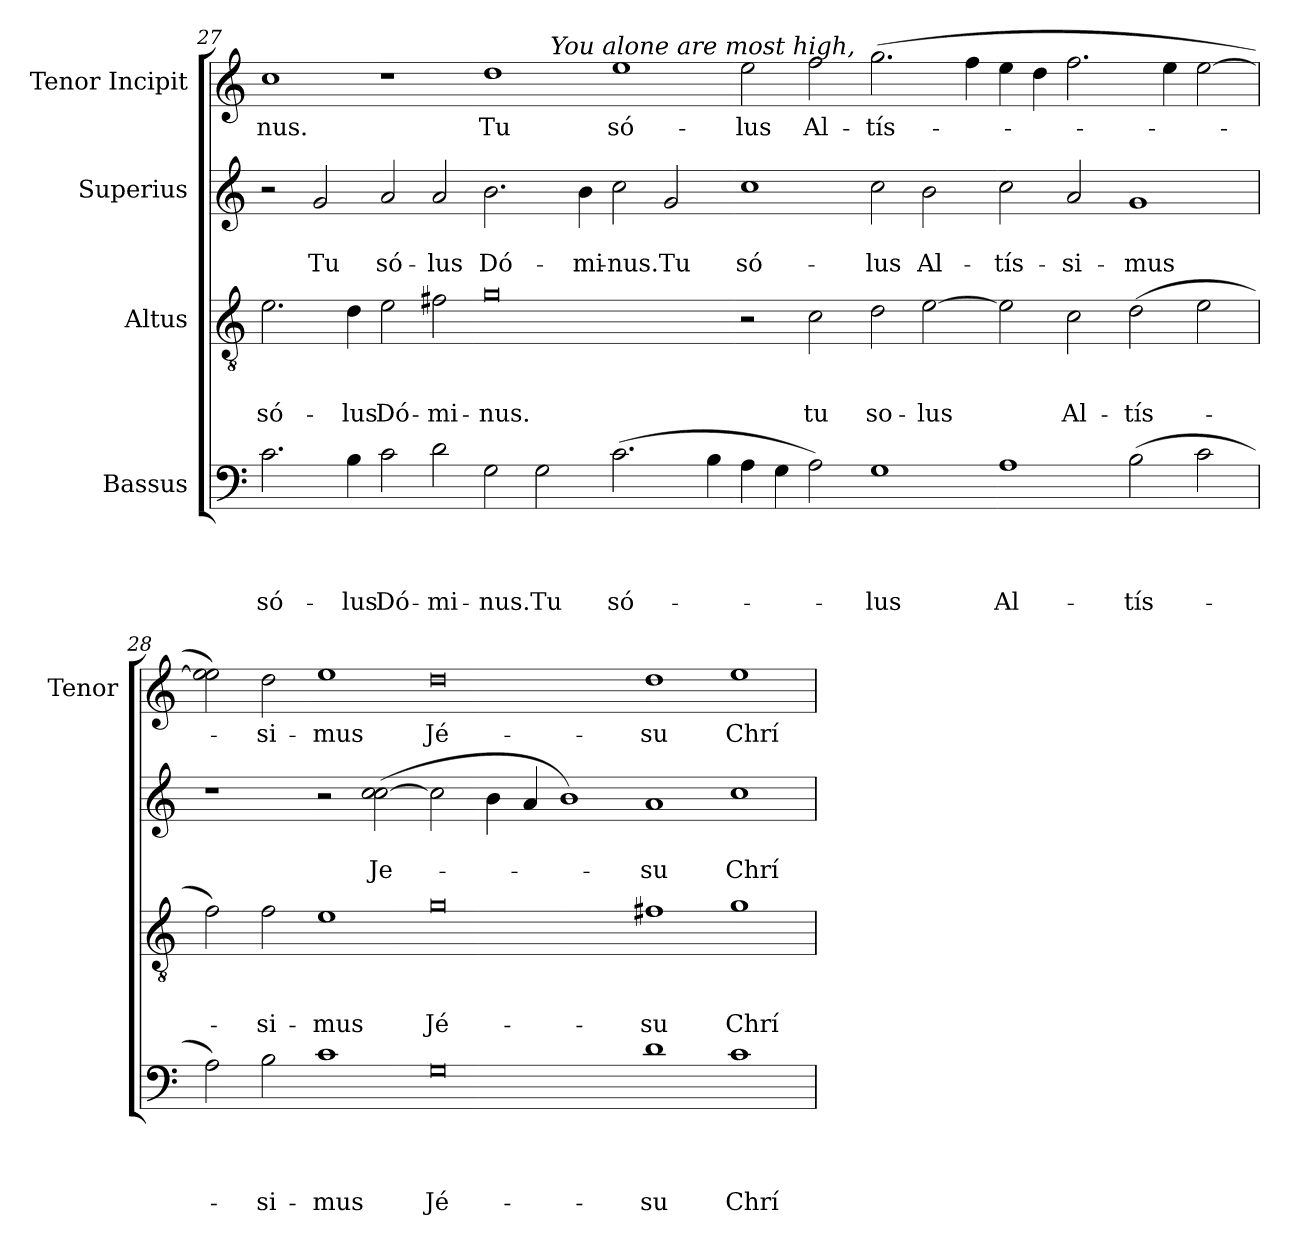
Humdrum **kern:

**kern	**text	**text	**text	**text	**kern	**text	**text	**text	**kern	**text	**text	**kern	**text
*part4	*part4	*part4	*part4	*part4	*part3	*part3	*part3	*part3	*part2	*part2	*part2	*part1	*part1
*staff4	*staff4	*staff4	*staff4	*staff4	*staff3	*staff3	*staff3	*staff3	*staff2	*staff2	*staff2	*staff1	*staff1
*I"Bassus	*	*	*	*	*I"Altus	*	*	*	*I"Superius	*	*	*I"Tenor Incipit	*
*	*	*	*	*	*	*	*	*	*	*	*	*I'Tenor	*
!!LO:PB:g=z
*clefF4	*	*	*	*	*clefGv2	*	*	*	*clefG2	*	*	*clefG2	*
*k[]	*	*	*	*	*k[]	*	*	*	*k[]	*	*	*k[]	*
*C:	*	*	*	*	*C:	*	*	*	*C:	*	*	*C:	*
=27	=27	=27	=27	=27	=27	=27	=27	=27	=27	=27	=27	=27	=27
!	!	!	!	!LO:LY:b	!	!	!	!LO:LY:b	!	!	!	!	!LO:LY:b
*	*	*	*	*	*	*	*	*	*	*	*	*^	*
2.c\	.	.	.	só-	2.e\	.	.	só-	2r	.	.	1cc	1ryy	-nus.
!	!	!	!	!	!	!	!	!	!	!	!LO:LY:b	!	!	!
.	.	.	.	.	.	.	.	.	2g/	.	Tu	.	.	.
!	!	!	!	!LO:LY:b	!	!	!	!LO:LY:b	!	!	!	!	!	!
4B\	.	.	.	-lus	4d\	.	.	-lus	.	.	.	.	.	.
!	!	!	!	!LO:LY:b	!	!	!	!LO:LY:b	!	!	!LO:LY:b	!	!	!
2c\	.	.	.	Dó-	2e\	.	.	Dó-	2a/	.	só-	1r	1ryy	.
!	!	!	!	!LO:LY:b	!	!	!	!LO:LY:b	!	!	!LO:LY:b	!	!	!
2d\	.	.	.	-mi-	2f#X\	.	.	-mi-	2a/	.	-lus	.	.	.
!	!	!	!	!LO:LY:b	!	!	!	!LO:LY:b	!	!	!LO:LY:b	!	!	!LO:LY:b
2G\	.	.	.	-nus.	0g	.	.	-nus.	2.b\	.	Dó-	1dd	2ryy	Tu
!	!	!	!	!LO:LY:b	!	!	!	!	!	!	!	!	!	!
2G\	.	.	.	Tu	.	.	.	.	.	.	.	.	16ryy	.
!	!	!	!	!	!	!	!	!	!	!	!	!	!LO:TX:a:i:t=You alone are most high,	!
.	.	.	.	.	.	.	.	.	.	.	.	.	1ryy	.
!	!	!	!	!	!	!	!	!	!	!	!LO:LY:b	!	!	!
.	.	.	.	.	.	.	.	.	4b\	.	-mi-	.	.	.
!	!	!	!	!LO:LY:b	!	!	!	!	!	!	!LO:LY:b	!	!	!LO:LY:b
(>2.c\	.	.	.	só-	.	.	.	.	2cc\	.	-nus.	1ee	.	só-
!	!	!	!	!	!	!	!	!	!	!	!LO:LY:b	!	!	!
.	.	.	.	.	.	.	.	.	2g/	.	Tu	.	.	.
.	.	.	.	.	.	.	.	.	.	.	.	.	1ryy	.
4B\	.	.	.	.	.	.	.	.	.	.	.	.	.	.
!	!	!	!	!	!	!	!	!	!	!	!LO:LY:b	!	!	!LO:LY:b
4A\	.	.	.	.	2r	.	.	.	1cc	.	só-	2ee\	.	-lus
4G\	.	.	.	.	.	.	.	.	.	.	.	.	.	.
!	!	!	!	!	!	!	!	!LO:LY:b	!	!	!	!	!	!LO:LY:b
2A\)	.	.	.	.	2c\	.	.	tu	.	.	.	2ff\	.	Al-
.	.	.	.	.	.	.	.	.	.	.	.	.	1ryy	.
!	!	!	!	!LO:LY:b	!	!	!	!LO:LY:b	!	!	!LO:LY:b	!	!	!LO:LY:b
1G	.	.	.	-lus	2d\	.	.	so-	2cc\	.	-lus	(>2.gg\	.	-tís-
!	!	!	!	!	!	!	!	!LO:LY:b	!	!	!LO:LY:b	!	!	!
.	.	.	.	.	[>2e\	.	.	-lus	2b\	.	Al-	.	.	.
.	.	.	.	.	.	.	.	.	.	.	.	.	1ryy	.
.	.	.	.	.	.	.	.	.	.	.	.	4ff\	.	.
!	!	!	!	!LO:LY:b	!	!	!	!	!	!	!LO:LY:b	!	!	!
1A	.	.	.	Al-	2e\]	.	.	.	2cc\	.	-tís-	4ee\	.	.
.	.	.	.	.	.	.	.	.	.	.	.	4dd\	.	.
!	!	!	!	!	!	!	!	!LO:LY:b	!	!	!LO:LY:b	!	!	!
.	.	.	.	.	2c\	.	.	Al-	2a/	.	-si-	2.ff\	.	.
.	.	.	.	.	.	.	.	.	.	.	.	.	1ryy	.
!	!	!	!	!LO:LY:b	!	!	!	!LO:LY:b	!	!	!LO:LY:b	!	!	!
(>2B\	.	.	.	-tís-	(>2d\	.	.	-tís-	1g	.	-mus	.	.	.
.	.	.	.	.	.	.	.	.	.	.	.	4ee\	.	.
2c\	.	.	.	.	2e\	.	.	.	.	.	.	[>2ee\	.	.
.	.	.	.	.	.	.	.	.	.	.	.	.	4..ryy	.
*	*	*	*	*	*	*	*	*	*	*	*	*v	*v	*
!!LO:PB:g=z
=28	=28	=28	=28	=28	=28	=28	=28	=28	=28	=28	=28	=28	=28
2A\)	.	.	.	.	2f\)	.	.	.	1r	.	.	2ee\] 2ee\)	.
!	!	!	!	!LO:LY:b	!	!	!	!LO:LY:b	!	!	!	!	!LO:LY:b
2B\	.	.	.	-si-	2f\	.	.	-si-	.	.	.	2dd\	-si-
!	!	!	!	!LO:LY:b	!	!	!	!LO:LY:b	!	!	!	!	!LO:LY:b
1c	.	.	.	-mus	1e	.	.	-mus	2r	.	.	1ee	-mus
!	!	!	!	!	!	!	!	!	!	!	!LO:LY:b	!	!
.	.	.	.	.	.	.	.	.	(>2cc\ [>2cc\	.	Je-	.	.
!	!	!	!	!LO:LY:b	!	!	!	!LO:LY:b	!	!	!	!	!LO:LY:b
0G	.	.	.	Jé-	0g	.	.	Jé-	2cc\]	.	.	0dd	Jé-
.	.	.	.	.	.	.	.	.	4b\	.	.	.	.
.	.	.	.	.	.	.	.	.	4a/	.	.	.	.
.	.	.	.	.	.	.	.	.	1b)	.	.	.	.
!	!	!	!	!LO:LY:b	!	!	!	!LO:LY:b	!	!	!LO:LY:b	!	!LO:LY:b
1d	.	.	.	-su	1f#X	.	.	-su	1a	.	-su	1dd	-su
!	!	!	!	!LO:LY:b	!	!	!	!LO:LY:b	!	!	!LO:LY:b	!	!LO:LY:b
1c	.	.	.	Chrí-	1g	.	.	Chrí-	1cc	.	Chrí-	1ee	Chrí-
=	=	=	=	=	=	=	=	=	=	=	=	=	=
*-	*-	*-	*-	*-	*-	*-	*-	*-	*-	*-	*-	*-	*-
